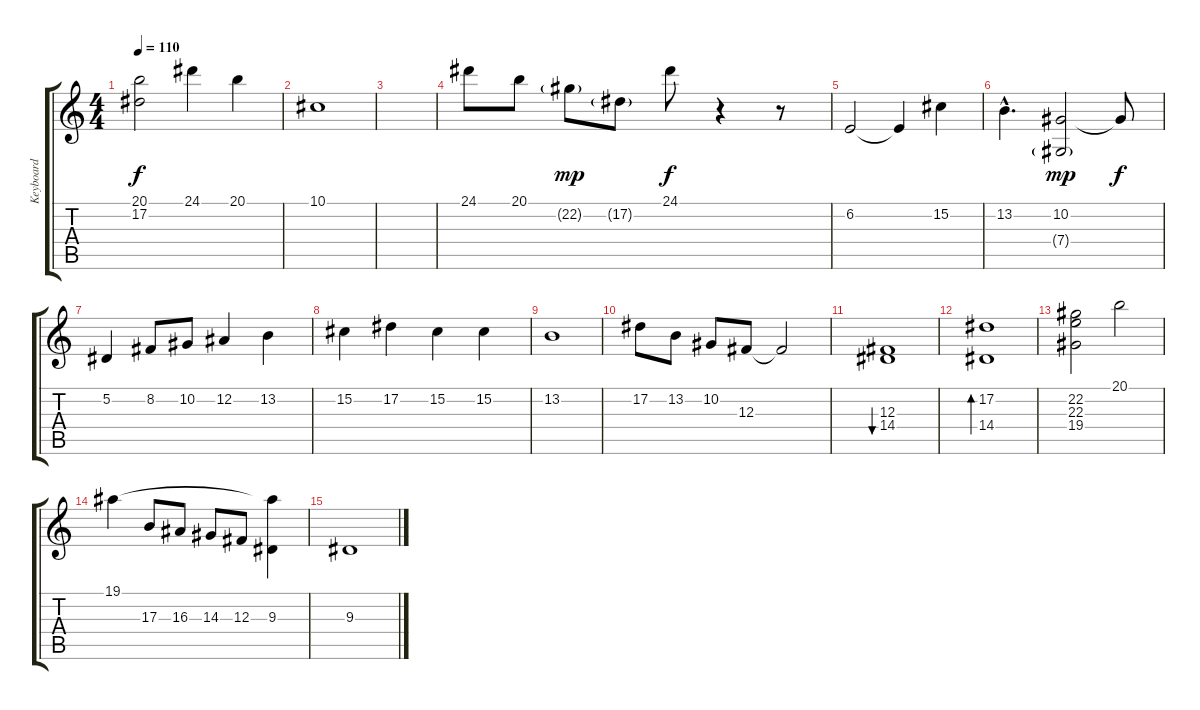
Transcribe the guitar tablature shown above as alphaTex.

\track ("Keyboard" "Keyboard") {instrument acousticgrandpiano}
\staff {score tabs}
\tuning (Eb4 Bb3 Gb3 Db3 Ab2 Eb2) {hide}
\ts (4 4)
\tempo 110
\clef g2
\ks c
(20.1 17.2).2{dy f} 24.1.4 20.1.4 |
10.1.1 |
|
24.1.8 20.1.8 22.2{g}.8{dy mp} 17.2{g}.8 24.1.8{dy f} r.4 r.8 |
6.2.2 6.2{t}.4 15.2.4 |
13.2{hac}.4{d} (10.2 7.4{g}).2{dy mp} 10.2{t}.8{dy f} |
5.2.4 8.2.8 10.2.8 12.2.4 13.2.4 |
15.2.4 17.2.4 15.2.4 15.2.4 |
13.2.1 |
17.2.8 13.2.8 10.2.8 12.3.8 12.3{t}.2 |
(12.3 14.4).1{bu 480} |
(17.2 14.4).1{bd 480} |
(22.2 22.3 19.4).2 20.1.2 |
19.1.4 17.3.8 16.3.8 14.3.8 12.3.8 (19.1{t} 9.3).4 |
9.3.1
